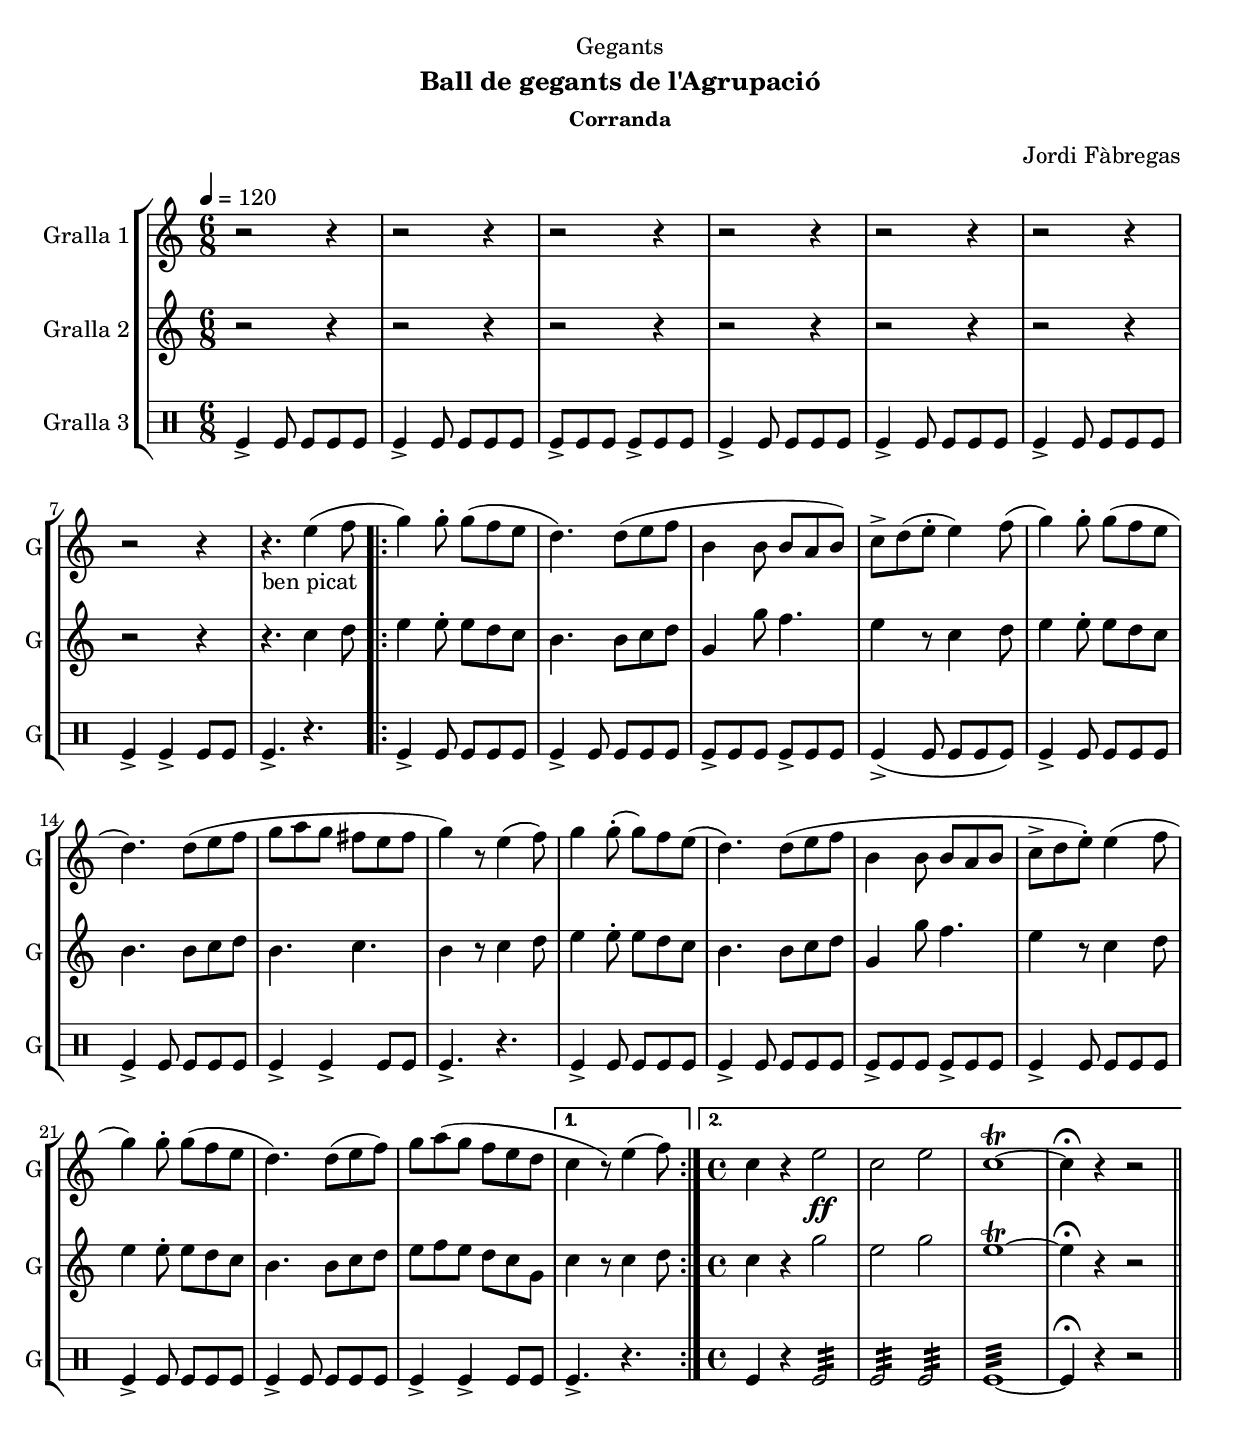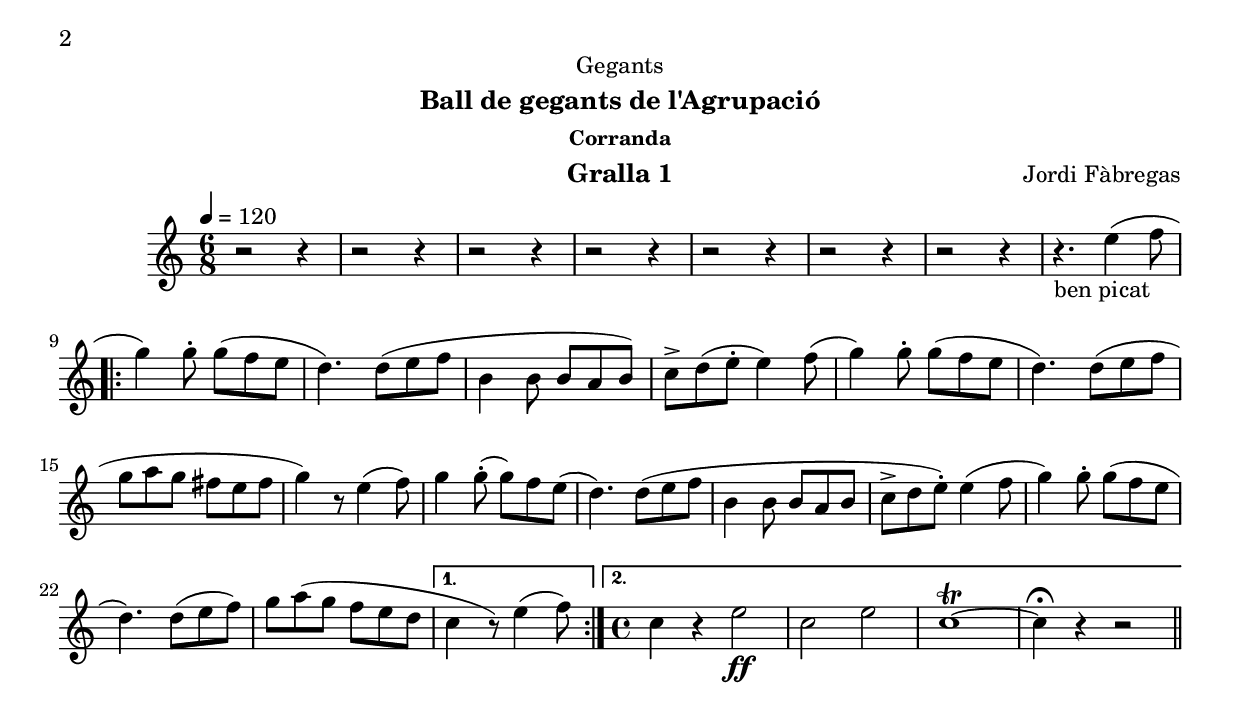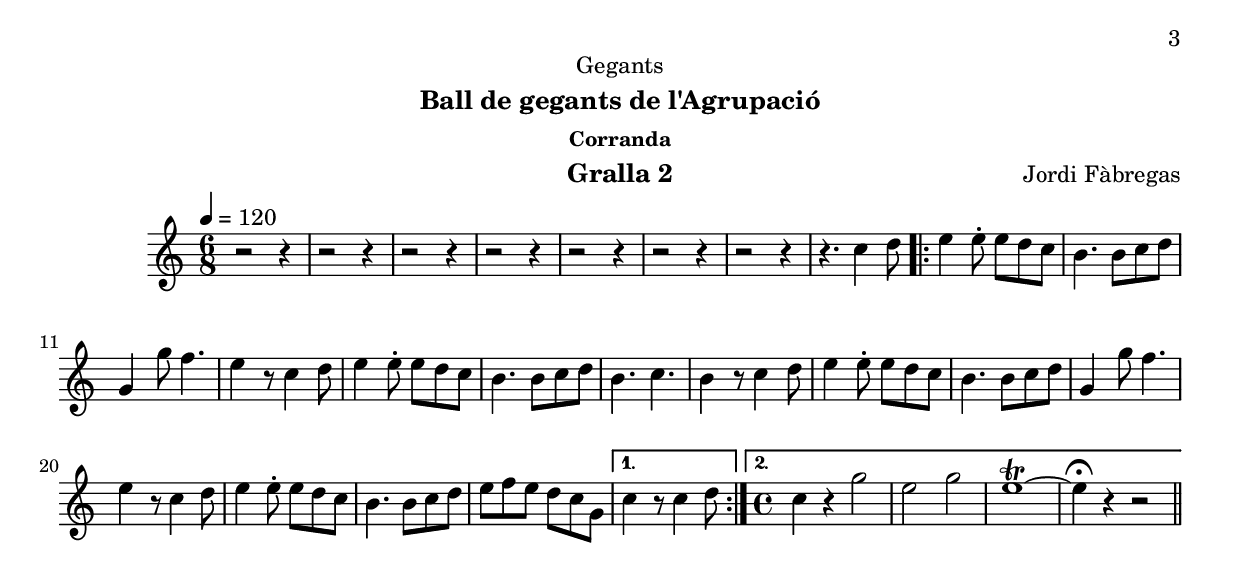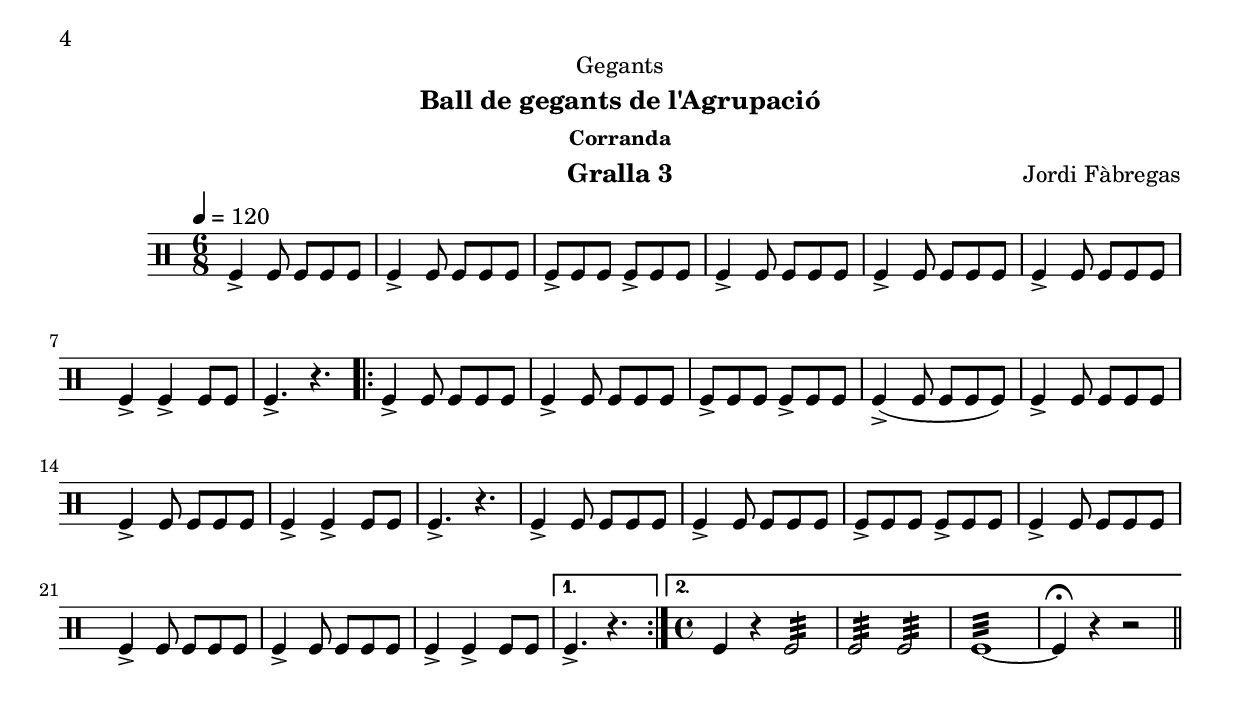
\version "2.16.2"

\header {
  dedication="Gegants"
  title=""
  subtitle="Ball de gegants de l'Agrupació"
  subsubtitle="Corranda"
  poet=""
  meter=""
  piece=""
  composer="Jordi Fàbregas"
  arranger=""
  opus=""
  instrument=""
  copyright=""
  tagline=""
}

liniaroAa =
\relative e''
{
  \tempo 4=120
  \clef treble
  \key c \major
  \time 6/8
  r2 r4  |
  r2 r4  |
  r2 r4  |
  r2 r4  |
  %05
  r2 r4  |
  r2 r4  |
  r2 r4  |
  r4. _"ben picat" e4 ( ( f8  |
  \repeat volta 2 { g4 ) g8-. g ( f e  |
  %10
  d4. ) ) d8 ( e f  |
  b,4 b8 b a b )  |
  c8-> d ( ( e-. e4 ) ) f8 ( (  |
  g4 ) g8-. g ( f e  |
  d4. ) ) d8 ( e f  |
  %15
  g8 a g fis e  fis   |
  g4 ) r8 e4 (  f8  )  |
  g4 g8-. ( g ) f e (  |
  d4. ) d8 ( e f  |
  b,4 b8 b a b  |
  %20
  c8->  d e-.  ) e4 ( ( f8  |
  g4 ) g8-. g ( f e  |
  d4. ) ) d8 ( e f )  |
  g8 a ( g f e d }
  \alternative { { c4 r8 ) e4 ( f8 ) }
  %25
  { \time 4/4 c4 r e2 \ff  |
  c2 e  |
  c1\trill ~  |
  c4\fermata r r2 } } \bar "||"
}

liniaroAb =
\relative c''
{
  \tempo 4=120
  \clef treble
  \key c \major
  \time 6/8
  r2 r4  |
  r2 r4  |
  r2 r4  |
  r2 r4  |
  %05
  r2 r4  |
  r2 r4  |
  r2 r4  |
  r4. c4 d8  |
  \repeat volta 2 { e4 e8-. e d c  |
  %10
  b4. b8 c d  |
  g,4 g'8 f4.  |
  e4 r8 c4 d8  |
  e4 e8-. e d c  |
  b4. b8 c d  |
  %15
  b4. c  |
  b4 r8 c4 d8  |
  e4 e8-. e d c  |
  b4. b8 c d  |
  g,4 g'8 f4.  |
  %20
  e4 r8 c4 d8  |
  e4 e8-. e d c  |
  b4. b8 c d  |
  e8 f e d c g }
  \alternative { { c4 r8 c4 d8 }
  %25
  { \time 4/4 c4 r g'2  |
  e2 g  |
  e1\trill ~  |
  e4\fermata r r2 } } \bar "||"
}

liniaroAc =
\drummode
{
  \tempo 4=120
  \time 6/8
  tomfl4-> tomfl8 tomfl tomfl tomfl  |
  tomfl4-> tomfl8 tomfl tomfl tomfl  |
  tomfl8-> tomfl tomfl tomfl-> tomfl tomfl  |
  tomfl4-> tomfl8 tomfl tomfl tomfl  |
  %05
  tomfl4-> tomfl8 tomfl tomfl tomfl  |
  tomfl4-> tomfl8 tomfl tomfl tomfl  |
  tomfl4-> tomfl-> tomfl8 tomfl  |
  tomfl4.-> r  |
  \repeat volta 2 { tomfl4-> tomfl8 tomfl tomfl tomfl  |
  %10
  tomfl4-> tomfl8 tomfl tomfl tomfl  |
  tomfl8-> tomfl tomfl tomfl-> tomfl tomfl  |
  tomfl4-> ( tomfl8 tomfl tomfl tomfl )  |
  tomfl4-> tomfl8 tomfl tomfl tomfl  |
  tomfl4-> tomfl8 tomfl tomfl tomfl  |
  %15
  tomfl4-> tomfl-> tomfl8 tomfl  |
  tomfl4.-> r  |
  tomfl4-> tomfl8 tomfl tomfl tomfl  |
  tomfl4-> tomfl8 tomfl tomfl tomfl  |
  tomfl8-> tomfl tomfl tomfl-> tomfl tomfl  |
  %20
  tomfl4-> tomfl8 tomfl tomfl tomfl  |
  tomfl4-> tomfl8 tomfl tomfl tomfl  |
  tomfl4-> tomfl8 tomfl tomfl tomfl  |
  tomfl4-> tomfl-> tomfl8 tomfl }
  \alternative { { tomfl4.-> r }
  %25
  { \time 4/4 tomfl4 r tomfl2:32  |
  tomfl2:32 tomfl:32  |
  tomfl1:32 ~  |
  tomfl4\fermata r r2 } } \bar "||"
}

\bookpart {
  \score {
    \new StaffGroup {
      \override Score.RehearsalMark #'self-alignment-X = #LEFT
      <<
        \new Staff \with {instrumentName = #"Gralla 1" shortInstrumentName = #"G"} \liniaroAa
        \new Staff \with {instrumentName = #"Gralla 2" shortInstrumentName = #"G"} \liniaroAb
        \new DrumStaff \with {instrumentName = #"Gralla 3" shortInstrumentName = #"G"} \liniaroAc
      >>
    }
    \layout {}
  }
  \score { \unfoldRepeats
    \new StaffGroup {
      \override Score.RehearsalMark #'self-alignment-X = #LEFT
      <<
        \new Staff \with {instrumentName = #"Gralla 1" shortInstrumentName = #"G"} \liniaroAa
        \new Staff \with {instrumentName = #"Gralla 2" shortInstrumentName = #"G"} \liniaroAb
        \new DrumStaff \with {instrumentName = #"Gralla 3" shortInstrumentName = #"G"} \liniaroAc
      >>
    }
    \midi {
      \set Staff.midiInstrument = "oboe"
      \set DrumStaff.midiInstrument = "drums"
    }
  }
}

\bookpart {
  \header {instrument="Gralla 1"}
  \score {
    \new StaffGroup {
      \override Score.RehearsalMark #'self-alignment-X = #LEFT
      <<
        \new Staff \liniaroAa
      >>
    }
    \layout {}
  }
  \score { \unfoldRepeats
    \new StaffGroup {
      \override Score.RehearsalMark #'self-alignment-X = #LEFT
      <<
        \new Staff \liniaroAa
      >>
    }
    \midi {
      \set Staff.midiInstrument = "oboe"
      \set DrumStaff.midiInstrument = "drums"
    }
  }
}

\bookpart {
  \header {instrument="Gralla 2"}
  \score {
    \new StaffGroup {
      \override Score.RehearsalMark #'self-alignment-X = #LEFT
      <<
        \new Staff \liniaroAb
      >>
    }
    \layout {}
  }
  \score { \unfoldRepeats
    \new StaffGroup {
      \override Score.RehearsalMark #'self-alignment-X = #LEFT
      <<
        \new Staff \liniaroAb
      >>
    }
    \midi {
      \set Staff.midiInstrument = "oboe"
      \set DrumStaff.midiInstrument = "drums"
    }
  }
}

\bookpart {
  \header {instrument="Gralla 3"}
  \score {
    \new StaffGroup {
      \override Score.RehearsalMark #'self-alignment-X = #LEFT
      <<
        \new DrumStaff \liniaroAc
      >>
    }
    \layout {}
  }
  \score { \unfoldRepeats
    \new StaffGroup {
      \override Score.RehearsalMark #'self-alignment-X = #LEFT
      <<
        \new DrumStaff \liniaroAc
      >>
    }
    \midi {
      \set Staff.midiInstrument = "oboe"
      \set DrumStaff.midiInstrument = "drums"
    }
  }
}

